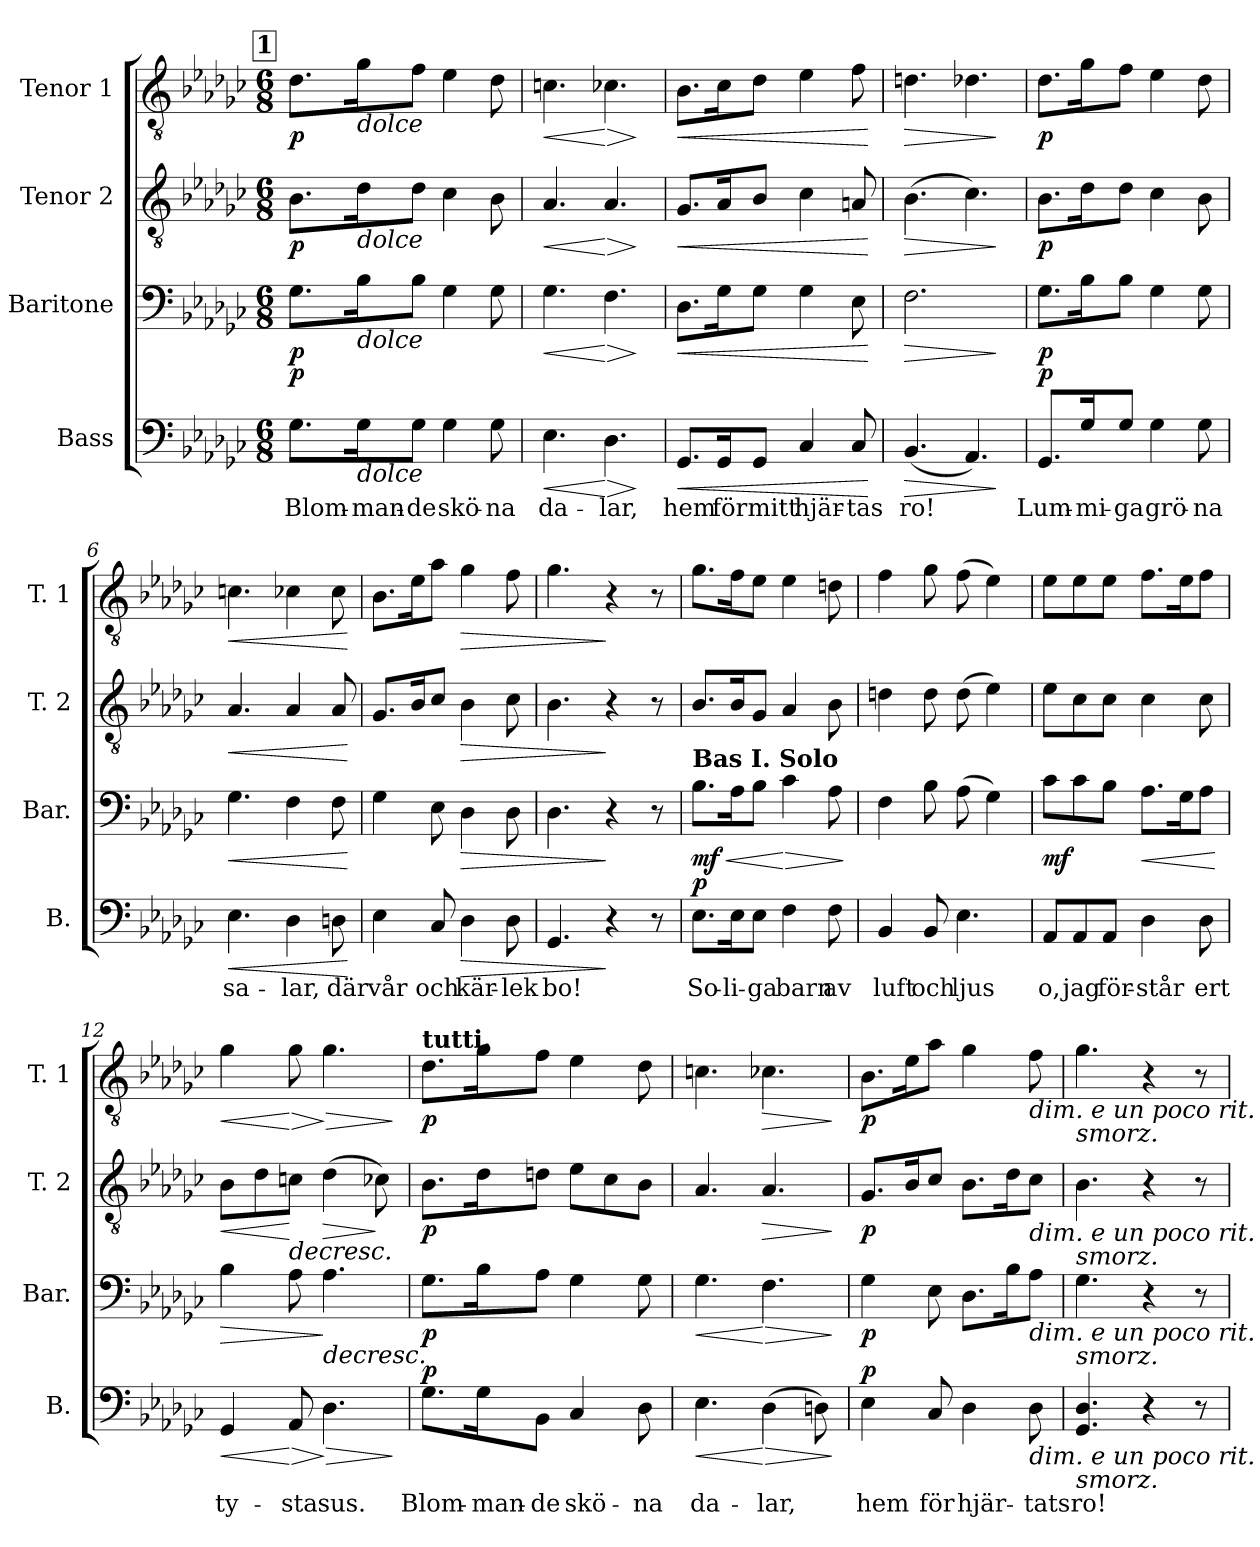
**kern	**text	**dynam	**kern	**dynam	**kern	**dynam	**kern	**dynam
*part4	*part4	*part4	*part3	*part3	*part2	*part2	*part1	*part1
*staff4	*staff4	*staff4	*staff3	*staff3	*staff2	*staff2	*staff1	*staff1
*I"Bass	*	*	*I"Baritone	*	*I"Tenor 2	*	*I"Tenor 1	*
*I'B.	*	*	*I'Bar.	*	*I'T. 2	*	*I'T. 1	*
*clefF4	*	*	*clefF4	*	*clefGv2	*	*clefGv2	*
*k[b-e-a-d-g-c-]	*	*	*k[b-e-a-d-g-c-]	*	*k[b-e-a-d-g-c-]	*	*k[b-e-a-d-g-c-]	*
*M6/8	*	*	*M6/8	*	*M6/8	*	*M6/8	*
*MM80	*	*	*MM80	*	*MM80	*	*MM80	*
!!LO:REH:place=s1:a:B:fs=14:t=1
=1	=1	=1	=1	=1	=1	=1	=1	=1
!	!LO:LY:b	!LO:DY:b	!	!LO:DY:b	!	!LO:DY:b	!	!LO:DY:b
8.G-\L	Blom-	p	8.G-\L	p	8.B-\L	p	8.d-\L	p
!	!	!	!	!	!	!	!LO:TX:b:i:t=dolce	!
!	!	!	!	!	!LO:TX:b:i:t=dolce	!	!	!
!	!	!	!LO:TX:b:i:t=dolce	!	!	!	!	!
!LO:TX:b:i:t=dolce	!	!	!	!	!	!	!	!
!	!LO:LY:b	!	!	!	!	!	!	!
16G-\K	-man-	.	16B-\K	.	16d-\K	.	16g-\K	.
!	!LO:LY:b	!	!	!	!	!	!	!
8G-\J	-de	.	8B-\J	.	8d-\J	.	8f\J	.
!	!LO:LY:b	!	!	!	!	!	!	!
4G-\	skö-	.	4G-\	.	4c-\	.	4e-\	.
!	!LO:LY:b	!	!	!	!	!	!	!
8G-\	-na	.	8G-\	.	8B-\	.	8d-\	.
=2	=2	=2	=2	=2	=2	=2	=2	=2
!	!LO:LY:b	!LO:HP:b	!	!LO:HP:b	!	!LO:HP:b	!	!LO:HP:b
4.E-\	da-	<	4.G-\	<	4.A-/	<	4.cn\	<
!	!LO:LY:b	!LO:HP:n=1:b	!	!LO:HP:n=1:b	!	!LO:HP:n=1:b	!	!LO:HP:n=1:b
4.D-\	-lar,	[ >	4.F\	[ >	4.A-/	[ >	4.c-X\	[ >
.	.	]	.	]	.	]	.	]
=3	=3	=3	=3	=3	=3	=3	=3	=3
!	!LO:LY:b	!LO:HP:b	!	!LO:HP:b	!	!LO:HP:b	!	!LO:HP:b
8.GG-/L	hem	<	8.D-\L	<	8.G-/L	<	8.B-\L	<
!	!LO:LY:b	!	!	!	!	!	!	!
16GG-/K	för	.	16G-\K	.	16A-/K	.	16c-\K	.
!	!LO:LY:b	!	!	!	!	!	!	!
8GG-/J	mitt	.	8G-\J	.	8B-/J	.	8d-\J	.
!	!LO:LY:b	!	!	!	!	!	!	!
4C-/	hjär-	.	4G-\	.	4c-\	.	4e-\	.
!	!LO:LY:b	!	!	!	!	!	!	!
8C-/	-tas	.	8E-\	.	8An/	.	8f\	.
.	.	[	.	[	.	[	.	[
=4	=4	=4	=4	=4	=4	=4	=4	=4
!	!LO:LY:b	!LO:HP:b	!	!LO:HP:b	!	!LO:HP:b	!	!LO:HP:b
(4.BB-/	ro!	>	2.F\	>	(4.B-\	>	4.dn\	>
4.AA-/)	.	.	.	.	4.c-\)	.	4.d-X\	.
.	.	]	.	]	.	]	.	]
!!LO:LB:g=z
=5	=5	=5	=5	=5	=5	=5	=5	=5
!	!LO:LY:b	!LO:DY:b	!	!LO:DY:b	!	!LO:DY:b	!	!LO:DY:b
8.GG-/L	Lum-	p	8.G-\L	p	8.B-\L	p	8.d-\L	p
!	!LO:LY:b	!	!	!	!	!	!	!
16G-/K	-mi-	.	16B-\K	.	16d-\K	.	16g-\K	.
!	!LO:LY:b	!	!	!	!	!	!	!
8G-/J	-ga	.	8B-\J	.	8d-\J	.	8f\J	.
!	!LO:LY:b	!	!	!	!	!	!	!
4G-\	grö-	.	4G-\	.	4c-\	.	4e-\	.
!	!LO:LY:b	!	!	!	!	!	!	!
8G-\	-na	.	8G-\	.	8B-\	.	8d-\	.
=6	=6	=6	=6	=6	=6	=6	=6	=6
!	!LO:LY:b	!LO:HP:b	!	!LO:HP:b	!	!LO:HP:b	!	!LO:HP:b
4.E-\	sa-	<	4.G-\	<	4.A-/	<	4.cn\	<
!	!LO:LY:b	!	!	!	!	!	!	!
4D-\	-lar,	.	4F\	.	4A-/	.	4c-X\	.
!	!LO:LY:b	!	!	!	!	!	!	!
8Dn\	där	.	8F\	.	8A-/	.	8c-\	.
.	.	[	.	[	.	[	.	[
=7	=7	=7	=7	=7	=7	=7	=7	=7
!	!LO:LY:b	!	!	!	!	!	!	!
4E-\	vår	.	4G-\	.	8.G-/L	.	8.B-\L	.
.	.	.	.	.	16B-/K	.	16e-\K	.
!	!LO:LY:b	!	!	!	!	!	!	!
8C-/	och	.	8E-\	.	8c-/J	.	8a-\J	.
!	!LO:LY:b	!LO:HP:b	!	!LO:HP:b	!	!LO:HP:b	!	!LO:HP:b
4D-\	kär-	>	4D-\	>	4B-\	>	4g-\	>
!	!LO:LY:b	!	!	!	!	!	!	!
8D-\	-lek	.	8D-\	.	8c-\	.	8f\	.
=8	=8	=8	=8	=8	=8	=8	=8	=8
!	!LO:LY:b	!	!	!	!	!	!	!
4.GG-/	bo!	.	4.D-\	.	4.B-\	.	4.g-\	.
4r	.	]	4r	]	4r	]	4r	]
8r	.	.	8r	.	8r	.	8r	.
=9	=9	=9	=9	=9	=9	=9	=9	=9
!	!	!	!LO:TX:a:B:t=Bas I. Solo	!	!	!	!	!
!	!LO:LY:b	!LO:DY:b	!	!LO:HP:b	!	!	!	!
!	!	!	!	!LO:DY:n=1:b	!	!	!	!
8.E-\L	So-	p	8.B-\L	< mf	8.B-/L	.	8.g-\L	.
!	!LO:LY:b	!	!	!	!	!	!	!
16E-\K	-li-	.	16A-\K	.	16B-/K	.	16f\K	.
!	!LO:LY:b	!	!	!	!	!	!	!
8E-\J	-ga	.	8B-\J	.	8G-/J	.	8e-\J	.
!	!LO:LY:b	!	!	!LO:HP:n=1:b	!	!	!	!
4F\	barn	.	4c-\	[ >	4A-/	.	4e-\	.
!	!LO:LY:b	!	!	!	!	!	!	!
8F\	av	.	8A-\	.	8B-\	.	8dn\	.
.	.	.	.	]	.	.	.	.
!!LO:LB:g=z
=10	=10	=10	=10	=10	=10	=10	=10	=10
!	!LO:LY:b	!	!	!	!	!	!	!
4BB-/	luft	.	4F\	.	4dn\	.	4f\	.
!	!LO:LY:b	!	!	!	!	!	!	!
8BB-/	och	.	8B-\	.	8d\	.	8g-\	.
!	!LO:LY:b	!	!	!	!	!	!	!
4.E-\	ljus	.	(8A-\	.	(8d\	.	(8f\	.
.	.	.	4G-\)	.	4e-\)	.	4e-\)	.
=11	=11	=11	=11	=11	=11	=11	=11	=11
!	!LO:LY:b	!	!	!LO:DY:b	!	!	!	!
8AA-/L	o,	.	8c-\L	mf	8e-\L	.	8e-\L	.
!	!LO:LY:b	!	!	!	!	!	!	!
8AA-/	jag	.	8c-\	.	8c-\	.	8e-\	.
!	!LO:LY:b	!	!	!	!	!	!	!
8AA-/J	för-	.	8B-\J	.	8c-\J	.	8e-\J	.
!	!LO:LY:b	!	!	!LO:HP:b	!	!	!	!
4D-\	-står	.	8.A-\L	<	4c-\	.	8.f\L	.
.	.	.	16G-\K	.	.	.	16e-\K	.
!	!LO:LY:b	!	!	!	!	!	!	!
8D-\	ert	.	8A-\J	.	8c-\	.	8f\J	.
.	.	.	.	[	.	.	.	.
=12	=12	=12	=12	=12	=12	=12	=12	=12
!	!LO:LY:b	!LO:HP:b	!	!LO:HP:b	!	!LO:HP:b	!	!LO:HP:b
4GG-/	ty-	<	4B-\	>	8B-\L	<	4g-\	<
.	.	.	.	.	8d-\	.	.	.
!	!LO:LY:b	!LO:HP:n=1:b	!	!	!	!LO:HP:n=1:b	!	!LO:HP:n=1:b
8AA-/	-sta	[ >	8A-\	.	8cn\J	[ >	8g-\	[ >
!	!LO:LY:b	!LO:HP:n=1:b	!	!LO:HP:n=1:b	!	!LO:HP:b	!	!LO:HP:n=1:b
4.D-\	sus.	] >	4.A-\	] >	(4d-\	>	4.g-\	] >
.	.	.	.	.	8c-X\)	]	.	.
.	.	]	.	.	.	]	.	]
=13	=13	=13	=13	=13	=13	=13	=13	=13
!	!	!	!	!	!	!	!LO:TX:a:B:t=tutti.	!
!	!LO:LY:b	!LO:DY:b	!	!LO:DY:b	!	!LO:DY:b	!	!LO:DY:b
8.G-\L	Blom-	p	8.G-\L	p	8.B-\L	p	8.d-\L	p
!	!LO:LY:b	!	!	!	!	!	!	!
16G-\K	-man-	.	16B-\K	]	16d-\K	.	16g-\K	.
!	!LO:LY:b	!	!	!	!	!	!	!
8BB-\J	-de	.	8A-\J	.	8dn\J	.	8f\J	.
!	!LO:LY:b	!	!	!	!	!	!	!
4C-/	skö-	.	4G-\	.	8e-\L	.	4e-\	.
.	.	.	.	.	8c-\	.	.	.
!	!LO:LY:b	!	!	!	!	!	!	!
8D-\	-na	.	8G-\	.	8B-\J	.	8d-\	.
!!LO:PB:g=z
=14	=14	=14	=14	=14	=14	=14	=14	=14
!	!LO:LY:b	!LO:HP:b	!	!LO:HP:b	!	!	!	!
4.E-\	da-	<	4.G-\	<	4.A-/	.	4.cn\	.
!	!LO:LY:b	!LO:HP:n=1:b	!	!LO:HP:n=1:b	!	!LO:HP:b	!	!LO:HP:b
(4D-\	-lar,	[ >	4.F\	[ >	4.A-/	>	4.c-X\	>
8Dn\)	.	.	.	.	.	.	.	.
.	.	]	.	]	.	]	.	]
=15	=15	=15	=15	=15	=15	=15	=15	=15
!	!LO:LY:b	!LO:DY:b	!	!LO:DY:b	!	!LO:DY:b	!	!LO:DY:b
4E-\	hem	p	4G-\	p	8.G-/L	p	8.B-\L	p
.	.	.	.	.	16B-/K	.	16e-\K	.
!	!LO:LY:b	!	!	!	!	!	!	!
8C-/	för	.	8E-\	.	8c-/J	.	8a-\J	.
!	!LO:LY:b	!	!	!	!	!	!	!
4D-\	hjär-	.	8.D-\L	.	8.B-\L	.	4g-\	.
.	.	.	16B-\K	.	16d-\K	.	.	.
!	!	!	!	!	!	!	!LO:TX:b:i:t=dim. e un poco rit.	!
!	!	!	!	!	!LO:TX:b:i:t=dim. e un poco rit.	!	!	!
!	!	!	!LO:TX:b:i:t=dim. e un poco rit.	!	!	!	!	!
!LO:TX:b:i:t=dim. e un poco rit.	!	!	!	!	!	!	!	!
!	!LO:LY:b	!	!	!	!	!	!	!
8D-\	-tats	.	8A-\J	.	8c-\J	.	8f\	.
=16	=16	=16	=16	=16	=16	=16	=16	=16
!	!	!	!	!	!	!	!LO:TX:b:i:t=smorz.	!
!	!	!	!	!	!LO:TX:b:i:t=smorz.	!	!	!
!	!	!	!LO:TX:b:i:t=smorz.	!	!	!	!	!
!LO:TX:b:i:t=smorz.	!	!	!	!	!	!	!	!
!	!LO:LY:b	!	!	!	!	!	!	!
4.GG-/ 4.D-/	ro!	.	4.G-\	.	4.B-\	.	4.g-\	.
4r	.	.	4r	.	4r	.	4r	.
8r	.	.	8r	.	8r	.	8r	.
=	=	=	=	=	=	=	=	=
*-	*-	*-	*-	*-	*-	*-	*-	*-
